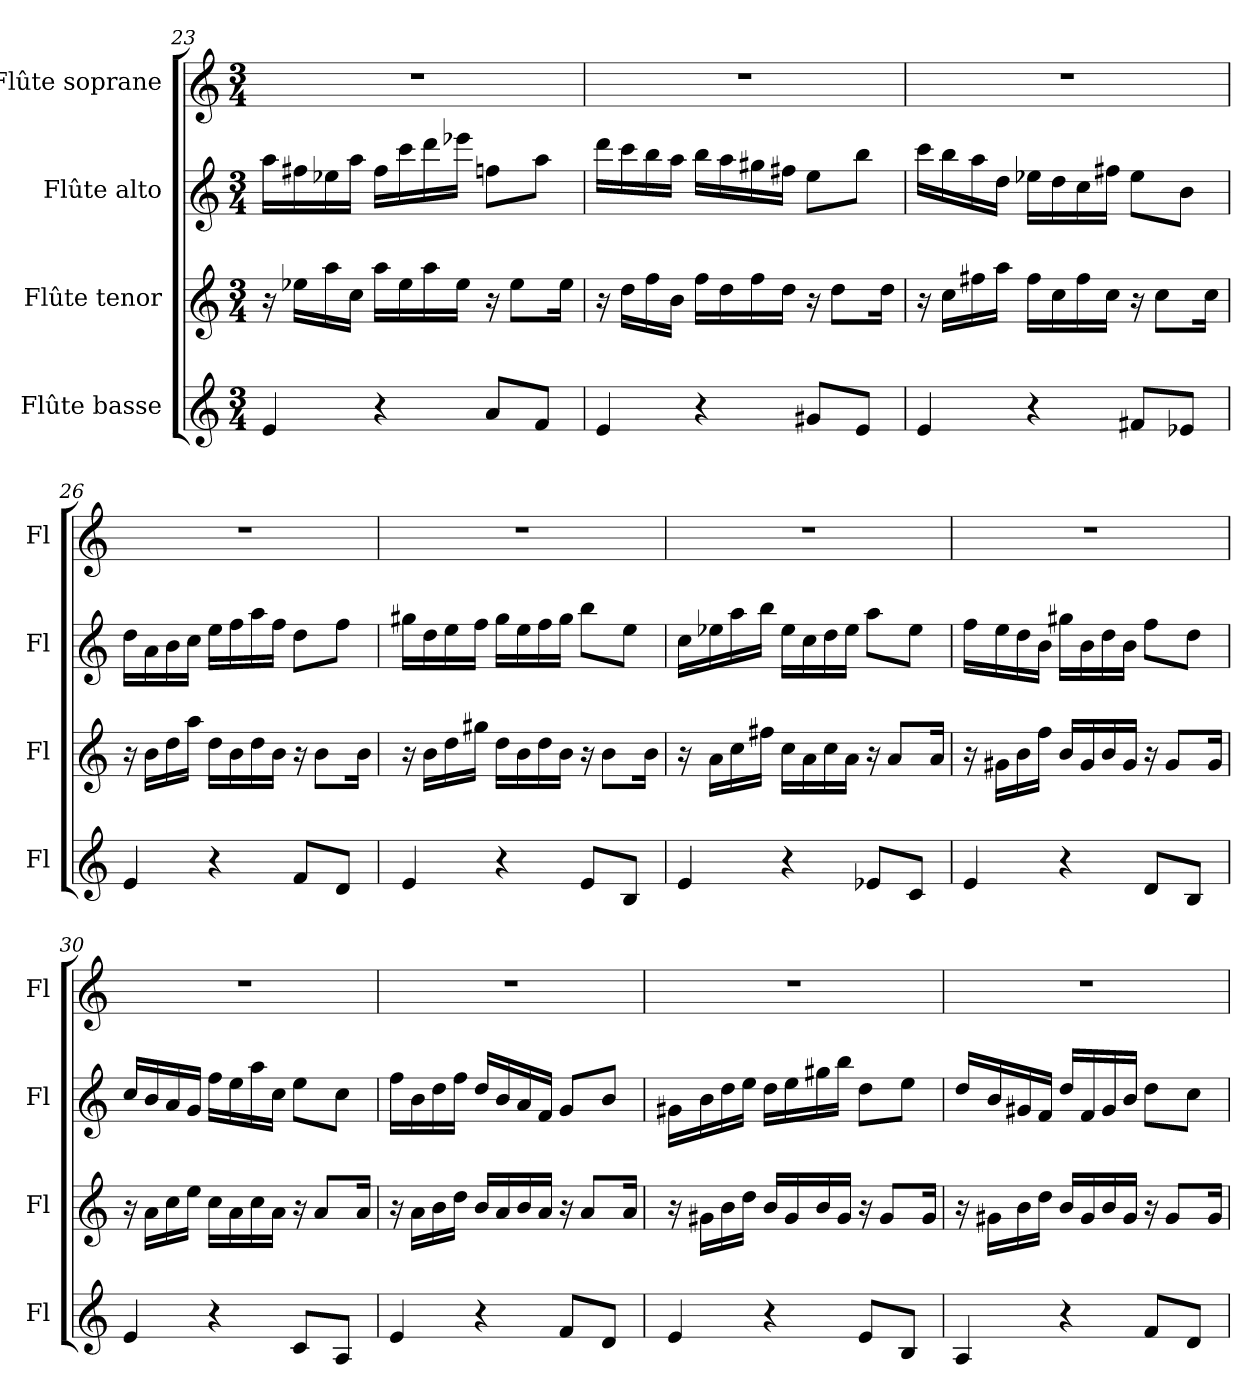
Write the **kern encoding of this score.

**kern	**kern	**kern	**kern
*part4	*part3	*part2	*part1
*staff4	*staff3	*staff2	*staff1
*I"Flûte basse	*I"Flûte tenor	*I"Flûte alto	*I"Flûte soprane
*I'Fl	*I'Fl	*I'Fl	*I'Fl
*clefG2	*clefG2	*clefG2	*clefG2
*k[]	*k[]	*k[]	*k[]
*M3/4	*M3/4	*M3/4	*M3/4
=23	=23	=23	=23
4e/	16r	16aa\LL	2.r
.	16ee-X\LL	16ff#X\	.
.	16aa\	16ee-X\	.
.	16cc\JJ	16aa\JJ	.
4r	16aa\LL	16ff#\LL	.
.	16ee-\	16ccc\	.
.	16aa\	16ddd\	.
.	16ee-\JJ	16eee-X\JJ	.
8a/L	16r	8ffn\L	.
.	8ee-\L	.	.
8f/J	.	8aa\J	.
.	16ee-\Jk	.	.
!!LO:LB:g=z
=24	=24	=24	=24
4e/	16r	16ddd\LL	2.r
.	16dd\LL	16ccc\	.
.	16ff\	16bb\	.
.	16b\JJ	16aa\JJ	.
4r	16ff\LL	16bb\LL	.
.	16dd\	16aa\	.
.	16ff\	16gg#X\	.
.	16dd\JJ	16ff#X\JJ	.
8g#X/L	16r	8ee\L	.
.	8dd\L	.	.
8e/J	.	8bb\J	.
.	16dd\Jk	.	.
=25	=25	=25	=25
4e/	16r	16ccc\LL	2.r
.	16cc\LL	16bb\	.
.	16ff#X\	16aa\	.
.	16aa\JJ	16dd\JJ	.
4r	16ff#\LL	16ee-X\LL	.
.	16cc\	16dd\	.
.	16ff#\	16cc\	.
.	16cc\JJ	16ff#X\JJ	.
8f#X/L	16r	8ee-\L	.
.	8cc\L	.	.
8e-X/J	.	8b\J	.
.	16cc\Jk	.	.
=26	=26	=26	=26
4e/	16r	16dd\LL	2.r
.	16b\LL	16a\	.
.	16dd\	16b\	.
.	16aa\JJ	16cc\JJ	.
4r	16dd\LL	16ee\LL	.
.	16b\	16ff\	.
.	16dd\	16aa\	.
.	16b\JJ	16ff\JJ	.
8f/L	16r	8dd\L	.
.	8b\L	.	.
8d/J	.	8ff\J	.
.	16b\Jk	.	.
=27	=27	=27	=27
4e/	16r	16gg#X\LL	2.r
.	16b\LL	16dd\	.
.	16dd\	16ee\	.
.	16gg#X\JJ	16ff\JJ	.
4r	16dd\LL	16gg#\LL	.
.	16b\	16ee\	.
.	16dd\	16ff\	.
.	16b\JJ	16gg#\JJ	.
8e/L	16r	8bb\L	.
.	8b\L	.	.
8B/J	.	8ee\J	.
.	16b\Jk	.	.
!!LO:PB:g=z
=28	=28	=28	=28
4e/	16r	16cc\LL	2.r
.	16a\LL	16ee-X\	.
.	16cc\	16aa\	.
.	16ff#X\JJ	16bb\JJ	.
4r	16cc\LL	16ee-\LL	.
.	16a\	16cc\	.
.	16cc\	16dd\	.
.	16a\JJ	16ee-\JJ	.
8e-X/L	16r	8aa\L	.
.	8a/L	.	.
8c/J	.	8ee-\J	.
.	16a/Jk	.	.
=29	=29	=29	=29
4e/	16r	16ff\LL	2.r
.	16g#X\LL	16ee\	.
.	16b\	16dd\	.
.	16ff\JJ	16b\JJ	.
4r	16b/LL	16gg#X\LL	.
.	16g#/	16b\	.
.	16b/	16dd\	.
.	16g#/JJ	16b\JJ	.
8d/L	16r	8ff\L	.
.	8g#/L	.	.
8B/J	.	8dd\J	.
.	16g#/Jk	.	.
=30	=30	=30	=30
4e/	16r	16cc/LL	2.r
.	16a\LL	16b/	.
.	16cc\	16a/	.
.	16ee\JJ	16g/JJ	.
4r	16cc\LL	16ff\LL	.
.	16a\	16ee\	.
.	16cc\	16aa\	.
.	16a\JJ	16cc\JJ	.
8c/L	16r	8ee\L	.
.	8a/L	.	.
8A/J	.	8cc\J	.
.	16a/Jk	.	.
=31	=31	=31	=31
4e/	16r	16ff\LL	2.r
.	16a\LL	16b\	.
.	16b\	16dd\	.
.	16dd\JJ	16ff\JJ	.
4r	16b/LL	16dd/LL	.
.	16a/	16b/	.
.	16b/	16a/	.
.	16a/JJ	16f/JJ	.
8f/L	16r	8g/L	.
.	8a/L	.	.
8d/J	.	8b/J	.
.	16a/Jk	.	.
=32	=32	=32	=32
4e/	16r	16g#X\LL	2.r
.	16g#X\LL	16b\	.
.	16b\	16dd\	.
.	16dd\JJ	16ee\JJ	.
4r	16b/LL	16dd\LL	.
.	16g#/	16ee\	.
.	16b/	16gg#X\	.
.	16g#/JJ	16bb\JJ	.
8e/L	16r	8dd\L	.
.	8g#/L	.	.
8B/J	.	8ee\J	.
.	16g#/Jk	.	.
!!LO:LB:g=z
=33	=33	=33	=33
4A/	16r	16dd/LL	2.r
.	16g#X\LL	16b/	.
.	16b\	16g#X/	.
.	16dd\JJ	16f/JJ	.
4r	16b/LL	16dd/LL	.
.	16g#/	16f/	.
.	16b/	16g#/	.
.	16g#/JJ	16b/JJ	.
8f/L	16r	8dd\L	.
.	8g#/L	.	.
8d/J	.	8cc\J	.
.	16g#/Jk	.	.
=	=	=	=
*-	*-	*-	*-
